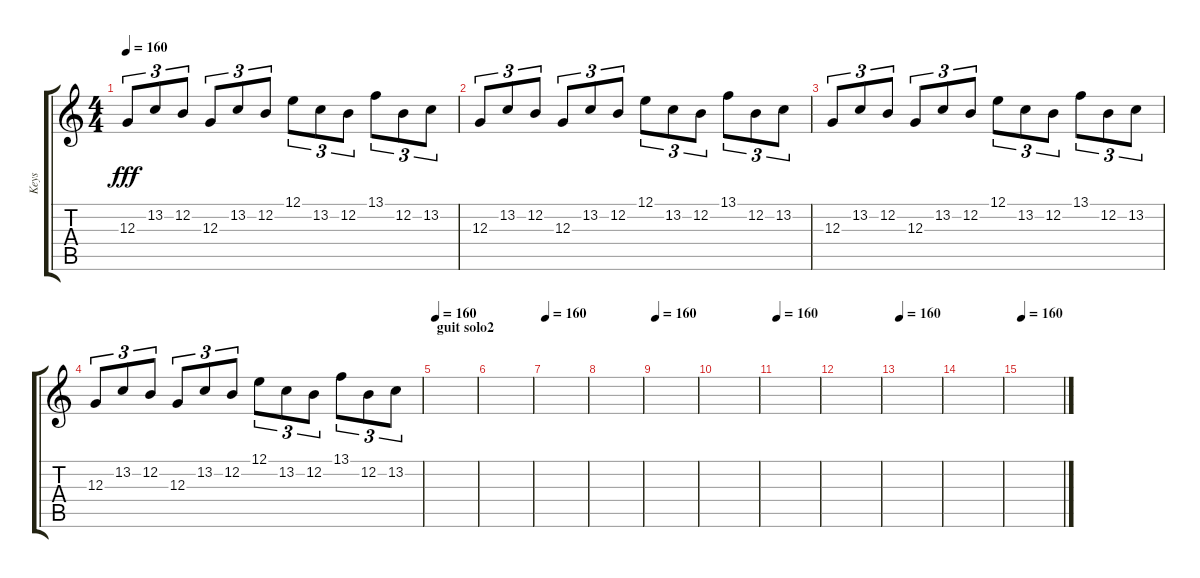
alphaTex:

\track ("Keys" "Keys") {instrument lead1square}
\staff {score tabs}
\tuning (E4 B3 G3 D3 A2 E2) {hide}
\ts (4 4)
\tempo 160
\clef g2
\ks c
12.3.8{tu (3 2) dy fff} 13.2.8{tu (3 2)} 12.2.8{tu (3 2)} 12.3.8{tu (3 2)} 13.2.8{tu (3 2)} 12.2.8{tu (3 2)} 12.1.8{tu (3 2)} 13.2.8{tu (3 2)} 12.2.8{tu (3 2)} 13.1.8{tu (3 2)} 12.2.8{tu (3 2)} 13.2.8{tu (3 2)} |
12.3.8{tu (3 2)} 13.2.8{tu (3 2)} 12.2.8{tu (3 2)} 12.3.8{tu (3 2)} 13.2.8{tu (3 2)} 12.2.8{tu (3 2)} 12.1.8{tu (3 2)} 13.2.8{tu (3 2)} 12.2.8{tu (3 2)} 13.1.8{tu (3 2)} 12.2.8{tu (3 2)} 13.2.8{tu (3 2)} |
12.3.8{tu (3 2)} 13.2.8{tu (3 2)} 12.2.8{tu (3 2)} 12.3.8{tu (3 2)} 13.2.8{tu (3 2)} 12.2.8{tu (3 2)} 12.1.8{tu (3 2)} 13.2.8{tu (3 2)} 12.2.8{tu (3 2)} 13.1.8{tu (3 2)} 12.2.8{tu (3 2)} 13.2.8{tu (3 2)} |
12.3.8{tu (3 2)} 13.2.8{tu (3 2)} 12.2.8{tu (3 2)} 12.3.8{tu (3 2)} 13.2.8{tu (3 2)} 12.2.8{tu (3 2)} 12.1.8{tu (3 2)} 13.2.8{tu (3 2)} 12.2.8{tu (3 2)} 13.1.8{tu (3 2)} 12.2.8{tu (3 2)} 13.2.8{tu (3 2)} |
\section ("" "guit solo2")
\tempo 160
|
|
\tempo 160
|
|
\tempo 160
|
|
\tempo 160
|
|
\tempo 160
|
|
\tempo 160
